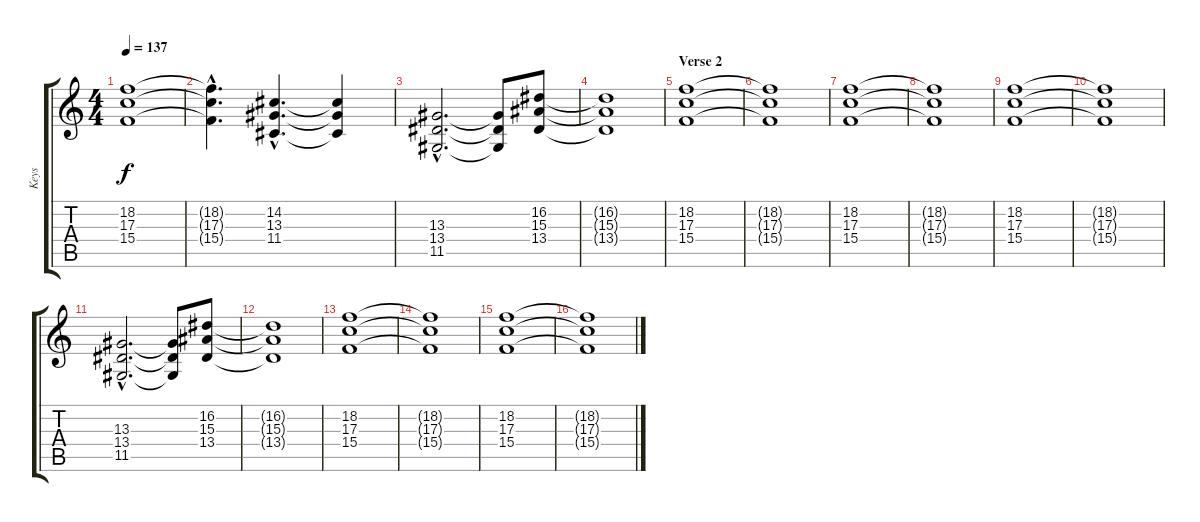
\track ("Keys" "Keys") {instrument tremolostrings}
\staff {score tabs}
\tuning (E4 B3 G3 D3 A2 E2) {hide}
\ts (4 4)
\tempo 137
\clef g2
\ks c
(18.2 17.3 15.4).1{dy f} |
(18.2{hac t} 17.3{hac t} 15.4{hac t}).4{d} (14.2{hac} 13.3{hac} 11.4{hac}).4{d} (14.2{t} 13.3{t} 11.4{t}).4 |
(13.3{hac} 13.4{hac} 11.5{hac}).2{d} (13.3{t} 13.4{t} 11.5{t}).8 (16.2 15.3 13.4).8 |
(16.2{t} 15.3{t} 13.4{t}).1 |
\section ("" "Verse 2")
(18.2 17.3 15.4).1 |
(18.2{t} 17.3{t} 15.4{t}).1 |
(18.2 17.3 15.4).1 |
(18.2{t} 17.3{t} 15.4{t}).1 |
(18.2 17.3 15.4).1 |
(18.2{t} 17.3{t} 15.4{t}).1 |
(13.3{hac} 13.4{hac} 11.5{hac}).2{d} (13.3{t} 13.4{t} 11.5{t}).8 (16.2 15.3 13.4).8 |
(16.2{t} 15.3{t} 13.4{t}).1 |
(18.2 17.3 15.4).1 |
(18.2{t} 17.3{t} 15.4{t}).1 |
(18.2 17.3 15.4).1 |
(18.2{t} 17.3{t} 15.4{t}).1
